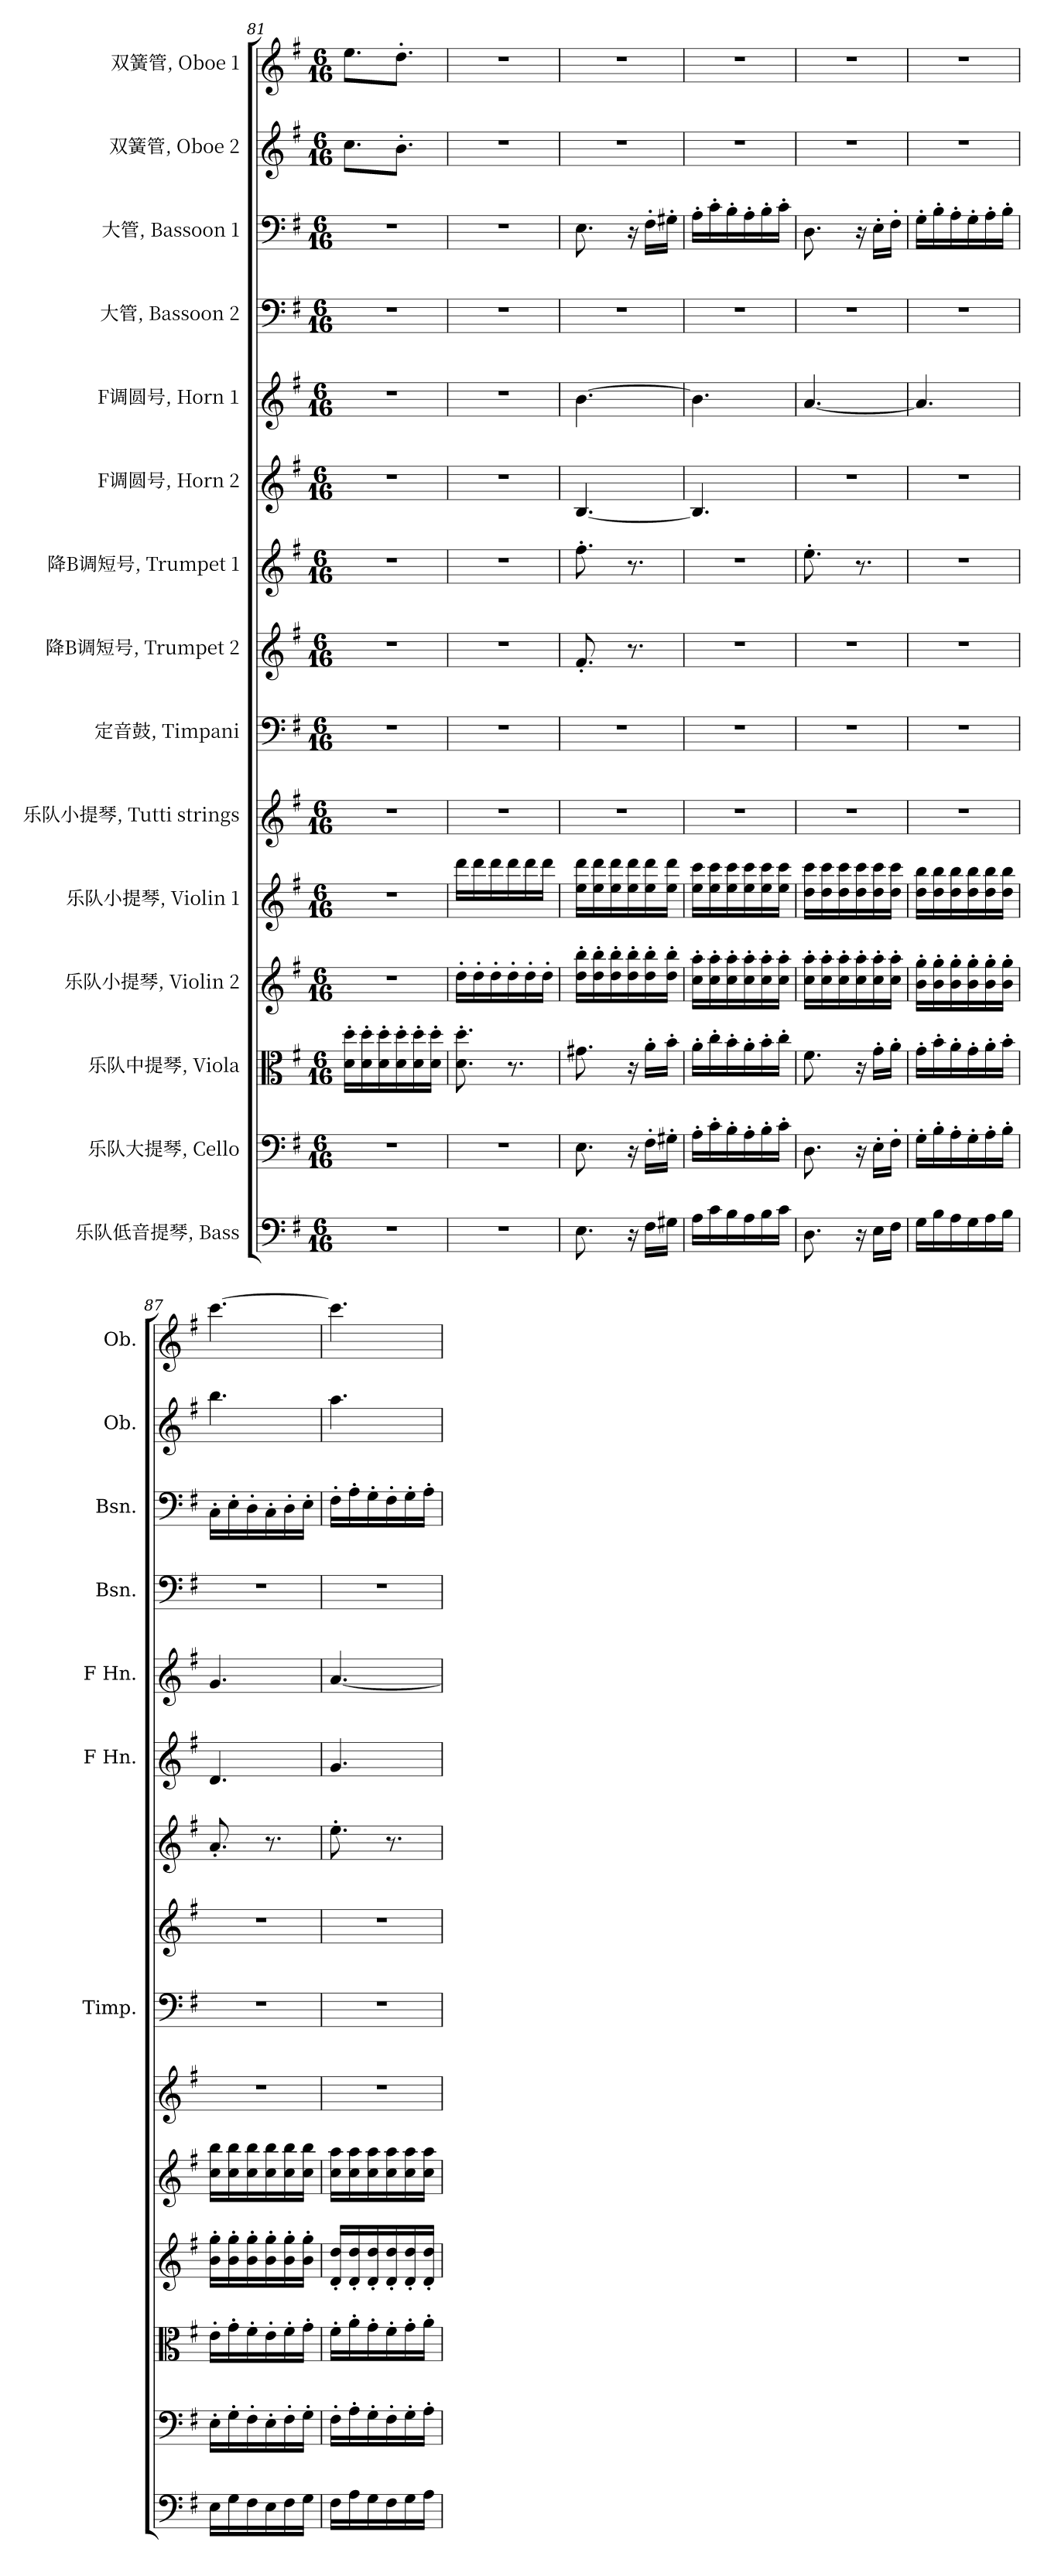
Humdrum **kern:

**kern	**kern	**kern	**kern	**kern	**kern	**kern	**kern	**kern	**kern	**kern	**kern	**kern	**kern	**kern
*part15	*part14	*part13	*part12	*part11	*part10	*part9	*part8	*part7	*part6	*part5	*part4	*part3	*part2	*part1
*staff15	*staff14	*staff13	*staff12	*staff11	*staff10	*staff9	*staff8	*staff7	*staff6	*staff5	*staff4	*staff3	*staff2	*staff1
*I"乐队低音提琴, Bass	*I"乐队大提琴, Cello	*I"乐队中提琴, Viola	*I"乐队小提琴, Violin 2	*I"乐队小提琴, Violin 1	*I"乐队小提琴, Tutti strings	*I"定音鼓, Timpani	*I"降B调短号, Trumpet 2	*I"降B调短号, Trumpet 1	*I"F调圆号, Horn 2	*I"F调圆号, Horn 1	*I"大管, Bassoon 2	*I"大管, Bassoon 1	*I"双簧管, Oboe 2	*I"双簧管, Oboe 1
*	*	*	*	*	*	*I'Timp.	*	*	*I'F Hn.	*I'F Hn.	*I'Bsn.	*I'Bsn.	*I'Ob.	*I'Ob.
!!LO:PB:g=z
*clefF4	*clefF4	*clefC3	*clefG2	*clefG2	*clefG2	*clefF4	*clefG2	*clefG2	*clefG2	*clefG2	*clefF4	*clefF4	*clefG2	*clefG2
*ITrd7c12	*	*	*	*	*	*	*ITrd1c2	*ITrd1c2	*ITrd4c7	*ITrd4c7	*	*	*	*
*k[f#]	*k[f#]	*k[f#]	*k[f#]	*k[f#]	*k[f#]	*k[f#]	*k[b-]	*k[b-]	*k[]	*k[]	*k[f#]	*k[f#]	*k[f#]	*k[f#]
*M6/16	*M6/16	*M6/16	*M6/16	*M6/16	*M6/16	*M6/16	*M6/16	*M6/16	*M6/16	*M6/16	*M6/16	*M6/16	*M6/16	*M6/16
*MM129	*MM129	*MM129	*MM129	*MM129	*MM129	*MM129	*MM129	*MM129	*MM129	*MM129	*MM129	*MM129	*MM129	*MM129
=81	=81	=81	=81	=81	=81	=81	=81	=81	=81	=81	=81	=81	=81	=81
4.r	4.r	16d\' 16dd\'LL	4.r	4.r	4.r	4.r	4.r	4.r	4.r	4.r	4.r	4.r	8.cc\L	8.ee\L
.	.	16d\' 16dd\'	.	.	.	.	.	.	.	.	.	.	.	.
.	.	16d\' 16dd\'	.	.	.	.	.	.	.	.	.	.	.	.
.	.	16d\' 16dd\'	.	.	.	.	.	.	.	.	.	.	8.b'\J	8.dd'\J
.	.	16d\' 16dd\'	.	.	.	.	.	.	.	.	.	.	.	.
.	.	16d\' 16dd\'JJ	.	.	.	.	.	.	.	.	.	.	.	.
=82	=82	=82	=82	=82	=82	=82	=82	=82	=82	=82	=82	=82	=82	=82
*	*	*	*	*	*	*	*	*	*	*	*	*	*	*MM120
4.r	4.r	8.d\' 8.dd\'	16dd'\LL	16ddd\LL	4.r	4.r	4.r	4.r	4.r	4.r	4.r	4.r	4.r	4.r
.	.	.	16dd'\	16ddd\	.	.	.	.	.	.	.	.	.	.
.	.	.	16dd'\	16ddd\	.	.	.	.	.	.	.	.	.	.
.	.	8.r	16dd'\	16ddd\	.	.	.	.	.	.	.	.	.	.
.	.	.	16dd'\	16ddd\	.	.	.	.	.	.	.	.	.	.
.	.	.	16dd'\JJ	16ddd\JJ	.	.	.	.	.	.	.	.	.	.
=83	=83	=83	=83	=83	=83	=83	=83	=83	=83	=83	=83	=83	=83	=83
*	*	*	*	*	*	*	*	*	*	*	*	*	*	*MM128
8.EE\	8.E\	8.g#X\	16dd\' 16bb\'LL	16ee\ 16ddd\LL	4.r	4.r	8.e'/	8.ee'\	[4.E/	[4.e\	4.r	8.E\	4.r	4.r
.	.	.	16dd\' 16bb\'	16ee\ 16ddd\	.	.	.	.	.	.	.	.	.	.
.	.	.	16dd\' 16bb\'	16ee\ 16ddd\	.	.	.	.	.	.	.	.	.	.
16r	16r	16r	16dd\' 16bb\'	16ee\ 16ddd\	.	.	8.r	8.r	.	.	.	16r	.	.
16FF#\LL	16F#'\LL	16a'\LL	16dd\' 16bb\'	16ee\ 16ddd\	.	.	.	.	.	.	.	16F#'\LL	.	.
16GG#X\JJ	16G#X'\JJ	16b'\JJ	16dd\' 16bb\'JJ	16ee\ 16ddd\JJ	.	.	.	.	.	.	.	16G#X'\JJ	.	.
=84	=84	=84	=84	=84	=84	=84	=84	=84	=84	=84	=84	=84	=84	=84
16AA\LL	16A'\LL	16a'\LL	16cc\' 16aa\'LL	16ee\ 16ccc\LL	4.r	4.r	4.r	4.r	4.E/]	4.e\]	4.r	16A'\LL	4.r	4.r
16C\	16c'\	16cc'\	16cc\' 16aa\'	16ee\ 16ccc\	.	.	.	.	.	.	.	16c'\	.	.
16BB\	16B'\	16b'\	16cc\' 16aa\'	16ee\ 16ccc\	.	.	.	.	.	.	.	16B'\	.	.
16AA\	16A'\	16a'\	16cc\' 16aa\'	16ee\ 16ccc\	.	.	.	.	.	.	.	16A'\	.	.
16BB\	16B'\	16b'\	16cc\' 16aa\'	16ee\ 16ccc\	.	.	.	.	.	.	.	16B'\	.	.
16C\JJ	16c'\JJ	16cc'\JJ	16cc\' 16aa\'JJ	16ee\ 16ccc\JJ	.	.	.	.	.	.	.	16c'\JJ	.	.
!!LO:PB:g=z
=85	=85	=85	=85	=85	=85	=85	=85	=85	=85	=85	=85	=85	=85	=85
*	*	*	*	*	*	*	*	*	*	*	*	*	*	*MM128
8.DD\	8.D\	8.f#\	16cc\' 16aa\'LL	16dd\ 16ccc\LL	4.r	4.r	4.r	8.dd'\	4.r	[4.d/	4.r	8.D\	4.r	4.r
.	.	.	16cc\' 16aa\'	16dd\ 16ccc\	.	.	.	.	.	.	.	.	.	.
.	.	.	16cc\' 16aa\'	16dd\ 16ccc\	.	.	.	.	.	.	.	.	.	.
16r	16r	16r	16cc\' 16aa\'	16dd\ 16ccc\	.	.	.	8.r	.	.	.	16r	.	.
16EE\LL	16E'\LL	16g'\LL	16cc\' 16aa\'	16dd\ 16ccc\	.	.	.	.	.	.	.	16E'\LL	.	.
16FF#\JJ	16F#'\JJ	16a'\JJ	16cc\' 16aa\'JJ	16dd\ 16ccc\JJ	.	.	.	.	.	.	.	16F#'\JJ	.	.
=86	=86	=86	=86	=86	=86	=86	=86	=86	=86	=86	=86	=86	=86	=86
16GG\LL	16G'\LL	16g'\LL	16b\' 16gg\'LL	16dd\ 16bb\LL	4.r	4.r	4.r	4.r	4.r	4.d/]	4.r	16G'\LL	4.r	4.r
16BB\	16B'\	16b'\	16b\' 16gg\'	16dd\ 16bb\	.	.	.	.	.	.	.	16B'\	.	.
16AA\	16A'\	16a'\	16b\' 16gg\'	16dd\ 16bb\	.	.	.	.	.	.	.	16A'\	.	.
16GG\	16G'\	16g'\	16b\' 16gg\'	16dd\ 16bb\	.	.	.	.	.	.	.	16G'\	.	.
16AA\	16A'\	16a'\	16b\' 16gg\'	16dd\ 16bb\	.	.	.	.	.	.	.	16A'\	.	.
16BB\JJ	16B'\JJ	16b'\JJ	16b\' 16gg\'JJ	16dd\ 16bb\JJ	.	.	.	.	.	.	.	16B'\JJ	.	.
=87	=87	=87	=87	=87	=87	=87	=87	=87	=87	=87	=87	=87	=87	=87
*	*	*	*	*	*	*	*	*	*	*	*	*	*	*MM128
16EE\LL	16E'\LL	16e'\LL	16b\' 16gg\'LL	16cc\ 16bb\LL	4.r	4.r	4.r	8.g'/	4.G/	4.c/	4.r	16C'\LL	4.bb\	[4.ccc\
16GG\	16G'\	16g'\	16b\' 16gg\'	16cc\ 16bb\	.	.	.	.	.	.	.	16E'\	.	.
16FF#\	16F#'\	16f#'\	16b\' 16gg\'	16cc\ 16bb\	.	.	.	.	.	.	.	16D'\	.	.
16EE\	16E'\	16e'\	16b\' 16gg\'	16cc\ 16bb\	.	.	.	8.r	.	.	.	16C'\	.	.
16FF#\	16F#'\	16f#'\	16b\' 16gg\'	16cc\ 16bb\	.	.	.	.	.	.	.	16D'\	.	.
16GG\JJ	16G'\JJ	16g'\JJ	16b\' 16gg\'JJ	16cc\ 16bb\JJ	.	.	.	.	.	.	.	16E'\JJ	.	.
=88	=88	=88	=88	=88	=88	=88	=88	=88	=88	=88	=88	=88	=88	=88
16FF#\LL	16F#'\LL	16f#'\LL	16d/' 16dd/'LL	16cc\ 16aa\LL	4.r	4.r	4.r	8.dd'\	4.c/	[4.d/	4.r	16F#'\LL	4.aa\	4.ccc\]
16AA\	16A'\	16a'\	16d/' 16dd/'	16cc\ 16aa\	.	.	.	.	.	.	.	16A'\	.	.
16GG\	16G'\	16g'\	16d/' 16dd/'	16cc\ 16aa\	.	.	.	.	.	.	.	16G'\	.	.
16FF#\	16F#'\	16f#'\	16d/' 16dd/'	16cc\ 16aa\	.	.	.	8.r	.	.	.	16F#'\	.	.
16GG\	16G'\	16g'\	16d/' 16dd/'	16cc\ 16aa\	.	.	.	.	.	.	.	16G'\	.	.
16AA\JJ	16A'\JJ	16a'\JJ	16d/' 16dd/'JJ	16cc\ 16aa\JJ	.	.	.	.	.	.	.	16A'\JJ	.	.
=	=	=	=	=	=	=	=	=	=	=	=	=	=	=
*-	*-	*-	*-	*-	*-	*-	*-	*-	*-	*-	*-	*-	*-	*-
